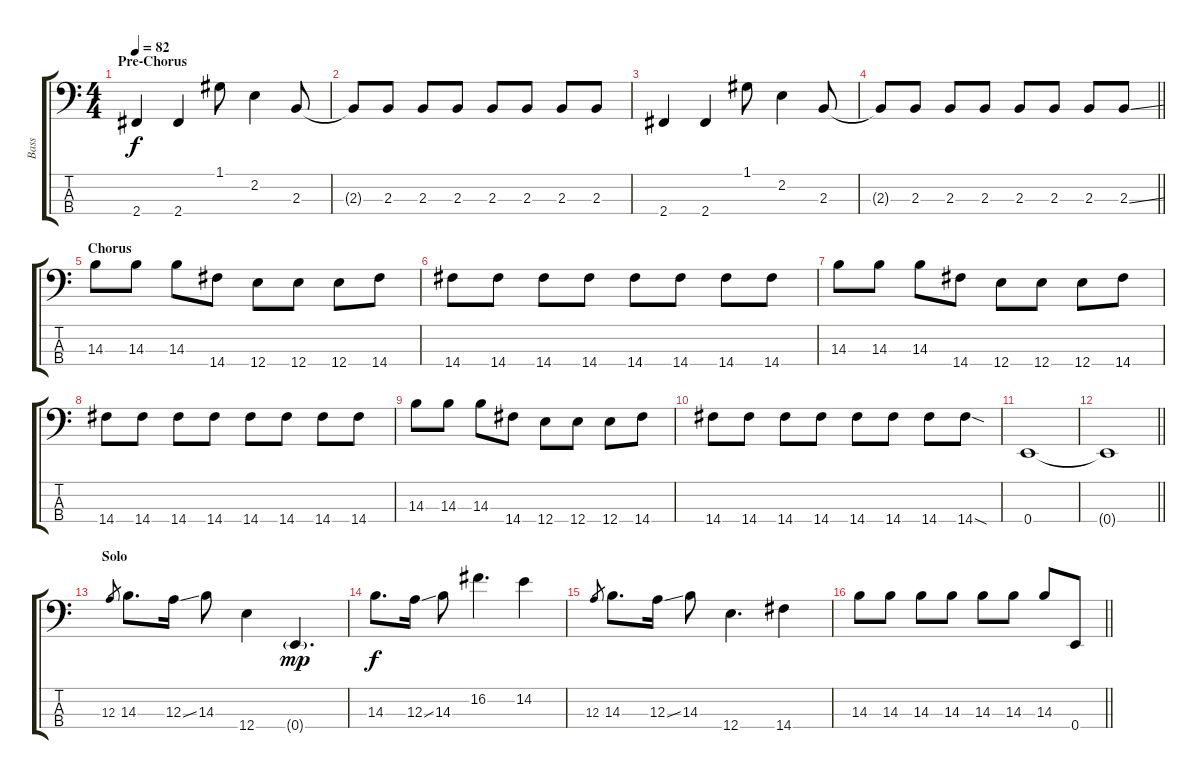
\track ("Bass" "Bass") {instrument electricbassfinger}
\staff {score tabs}
\tuning (G2 D2 A1 E1) {hide}
\ts (4 4)
\section ("" "Pre-Chorus")
\tempo 82
\clef f4
\ks c
2.4.4{dy f} 2.4.4 1.1.8 2.2.4 2.3.8 |
2.3{t}.8 2.3.8 2.3.8 2.3.8 2.3.8 2.3.8 2.3.8 2.3.8 |
2.4.4 2.4.4 1.1.8 2.2.4 2.3.8 |
\barLineRight lightlight
2.3{t}.8 2.3.8 2.3.8 2.3.8 2.3.8 2.3.8 2.3.8 2.3{ss}.8 |
\section ("" "Chorus")
14.3.8 14.3.8 14.3.8 14.4.8 12.4.8 12.4.8 12.4.8 14.4.8 |
14.4.8 14.4.8 14.4.8 14.4.8 14.4.8 14.4.8 14.4.8 14.4.8 |
14.3.8 14.3.8 14.3.8 14.4.8 12.4.8 12.4.8 12.4.8 14.4.8 |
14.4.8 14.4.8 14.4.8 14.4.8 14.4.8 14.4.8 14.4.8 14.4.8 |
14.3.8 14.3.8 14.3.8 14.4.8 12.4.8 12.4.8 12.4.8 14.4.8 |
14.4.8 14.4.8 14.4.8 14.4.8 14.4.8 14.4.8 14.4.8 14.4{sod}.8 |
0.4.1 |
\barLineRight lightlight
0.4{t}.1 |
\section ("" "Solo")
12.3.8{gr} 14.3.8{d} 12.3{ss}.16 14.3.8 12.4.4 0.4{g}.4{d dy mp} |
14.3.8{d dy f} 12.3{ss}.16 14.3.8 16.2.4{d} 14.2.4 |
12.3.8{gr} 14.3.8{d} 12.3{ss}.16 14.3.8 12.4.4{d} 14.4.4 |
\barLineRight lightlight
14.3.8 14.3.8 14.3.8 14.3.8 14.3.8 14.3.8 14.3.8 0.4.8
